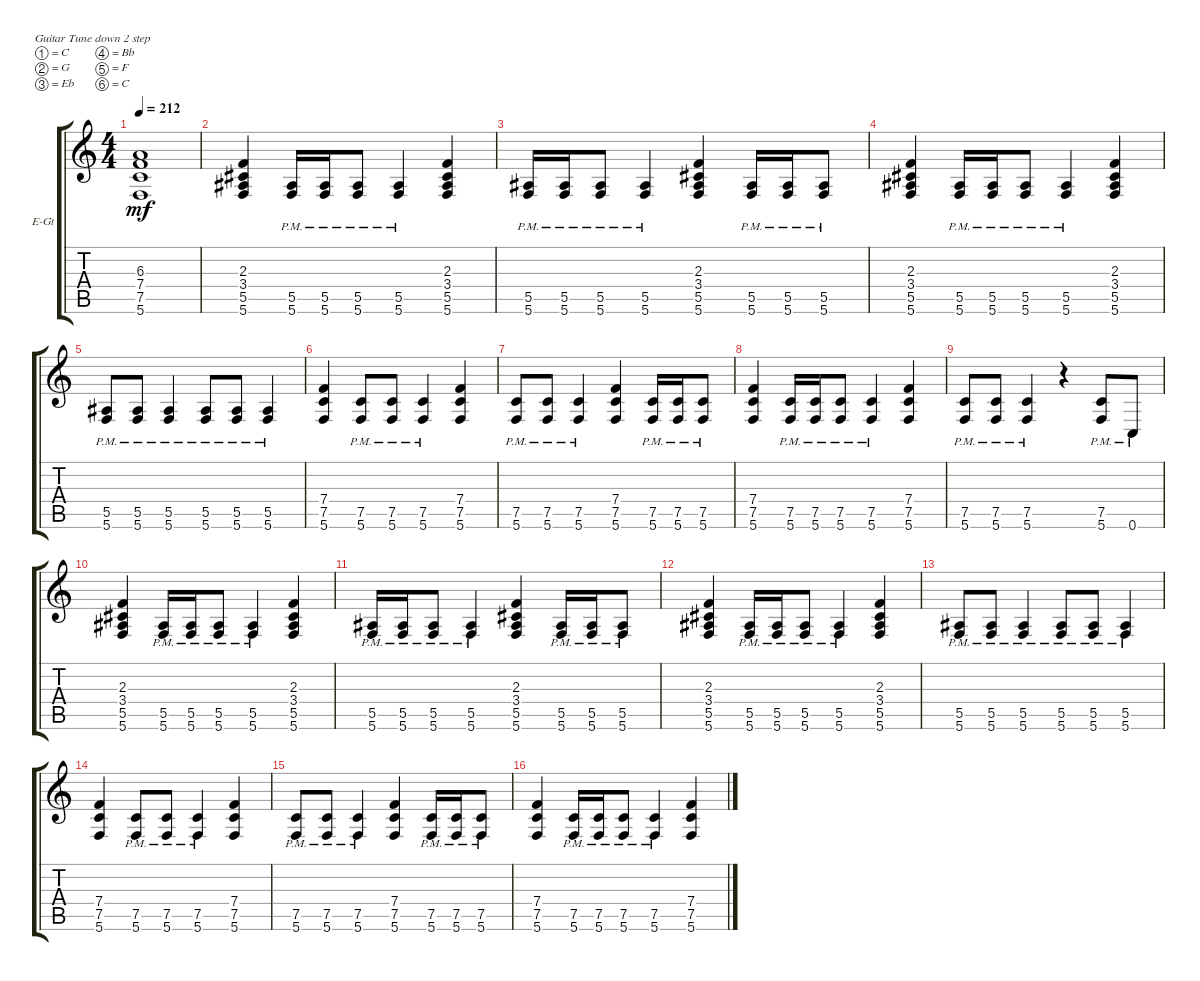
\defaultSystemsLayout 4
\bracketExtendMode groupsimilarinstruments
\firstSystemTrackNameOrientation horizontal
\otherSystemsTrackNameOrientation horizontal
\track ("Knight Rhythm" "E-Gt") {instrument overdrivenguitar}
\staff {score tabs}
\tuning (C4 G3 Eb3 Bb2 F2 C2)
\ts (4 4)
\tempo 212
\clef g2
\ks c
(5.6{t} 7.5{t} 7.4{t} 6.3{t}).1{dy mf} |
(5.6 5.5 3.4 2.3).4 (5.6{pm} 5.5{pm}).16 (5.6{pm} 5.5{pm}).16 (5.6{pm} 5.5{pm}).8 (5.6{pm} 5.5{pm}).4 (5.6 5.5 3.4 2.3).4 |
(5.6{pm} 5.5{pm}).16 (5.6{pm} 5.5{pm}).16 (5.6{pm} 5.5{pm}).8 (5.6{pm} 5.5{pm}).4 (5.6 5.5 3.4 2.3).4 (5.6{pm} 5.5{pm}).16 (5.6{pm} 5.5{pm}).16 (5.6{pm} 5.5{pm}).8 |
(5.6 5.5 3.4 2.3).4 (5.6{pm} 5.5{pm}).16 (5.6{pm} 5.5{pm}).16 (5.6{pm} 5.5{pm}).8 (5.6{pm} 5.5{pm}).4 (5.6 5.5 3.4 2.3).4 |
(5.6{pm} 5.5{pm}).8 (5.6{pm} 5.5{pm}).8 (5.6{pm} 5.5{pm}).4 (5.6{pm} 5.5{pm}).8 (5.6{pm} 5.5{pm}).8 (5.6{pm} 5.5{pm}).4 |
(5.6 7.5 7.4).4 (5.6{pm} 7.5{pm}).8 (5.6{pm} 7.5{pm}).8 (5.6{pm} 7.5{pm}).4 (5.6 7.5 7.4).4 |
(5.6{pm} 7.5{pm}).8 (5.6{pm} 7.5{pm}).8 (5.6{pm} 7.5{pm}).4 (5.6 7.5 7.4).4 (5.6{pm} 7.5{pm}).16 (5.6{pm} 7.5{pm}).16 (5.6{pm} 7.5{pm}).8 |
(5.6 7.5 7.4).4 (5.6{pm} 7.5{pm}).16 (5.6{pm} 7.5{pm}).16 (5.6{pm} 7.5{pm}).8 (5.6{pm} 7.5{pm}).4 (5.6 7.5 7.4).4 |
(5.6{pm} 7.5{pm}).8 (5.6{pm} 7.5{pm}).8 (5.6{pm} 7.5{pm}).4 r.4 (5.6{pm} 7.5{pm}).8 0.6{pm}.8 |
(5.6 5.5 3.4 2.3).4 (5.6{pm} 5.5{pm}).16 (5.6{pm} 5.5{pm}).16 (5.6{pm} 5.5{pm}).8 (5.6{pm} 5.5{pm}).4 (5.6 5.5 3.4 2.3).4 |
(5.6{pm} 5.5{pm}).16 (5.6{pm} 5.5{pm}).16 (5.6{pm} 5.5{pm}).8 (5.6{pm} 5.5{pm}).4 (5.6 5.5 3.4 2.3).4 (5.6{pm} 5.5{pm}).16 (5.6{pm} 5.5{pm}).16 (5.6{pm} 5.5{pm}).8 |
(5.6 5.5 3.4 2.3).4 (5.6{pm} 5.5{pm}).16 (5.6{pm} 5.5{pm}).16 (5.6{pm} 5.5{pm}).8 (5.6{pm} 5.5{pm}).4 (5.6 5.5 3.4 2.3).4 |
(5.6{pm} 5.5{pm}).8 (5.6{pm} 5.5{pm}).8 (5.6{pm} 5.5{pm}).4 (5.6{pm} 5.5{pm}).8 (5.6{pm} 5.5{pm}).8 (5.6{pm} 5.5{pm}).4 |
(5.6 7.5 7.4).4 (5.6{pm} 7.5{pm}).8 (5.6{pm} 7.5{pm}).8 (5.6{pm} 7.5{pm}).4 (5.6 7.5 7.4).4 |
(5.6{pm} 7.5{pm}).8 (5.6{pm} 7.5{pm}).8 (5.6{pm} 7.5{pm}).4 (5.6 7.5 7.4).4 (5.6{pm} 7.5{pm}).16 (5.6{pm} 7.5{pm}).16 (5.6{pm} 7.5{pm}).8 |
(5.6 7.5 7.4).4 (5.6{pm} 7.5{pm}).16 (5.6{pm} 7.5{pm}).16 (5.6{pm} 7.5{pm}).8 (5.6{pm} 7.5{pm}).4 (5.6 7.5 7.4).4
